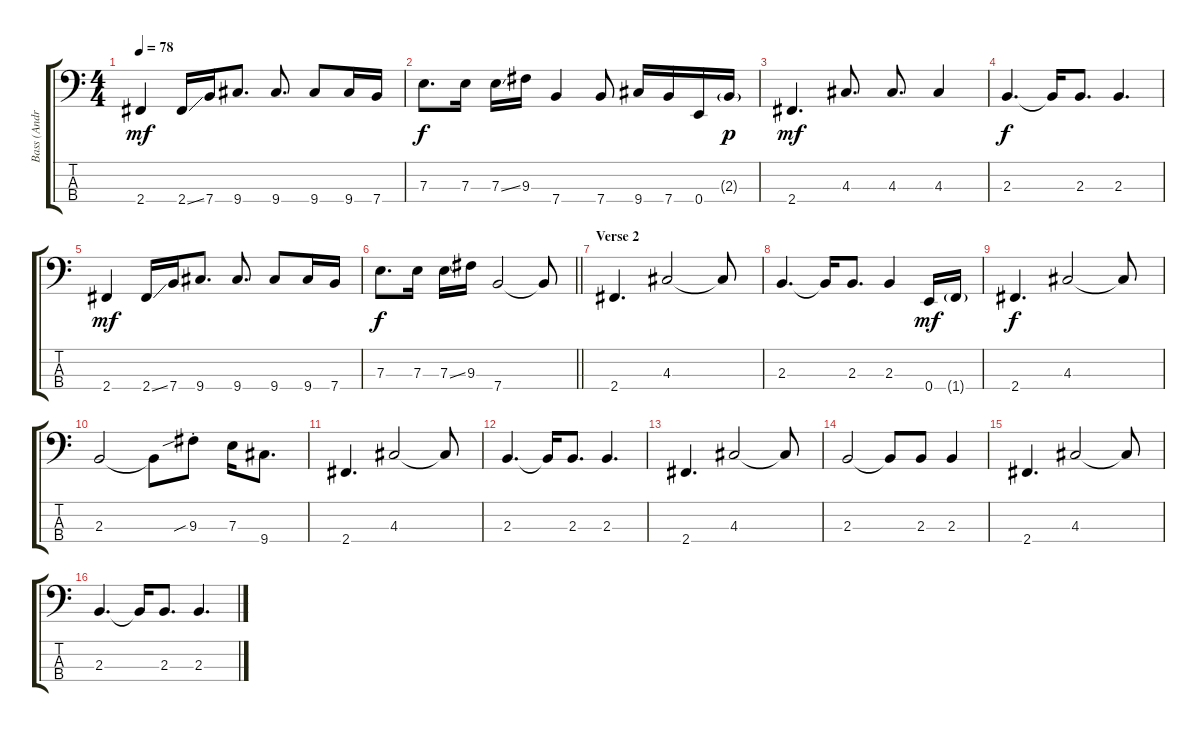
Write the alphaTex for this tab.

\track ("Bass (Andreas \"Dedi\" Herde)" "Bass (Andr") {instrument electricbassfinger}
\staff {score tabs}
\tuning (G2 D2 A1 E1) {hide}
\ts (4 4)
\tempo 78
\clef f4
\ks c
2.4.4{dy mf} 2.4{ss}.16 7.4.16 9.4.8{d} 9.4.8{d} 9.4.8 9.4.16 7.4.16 |
7.3.8{d dy f} 7.3.16 7.3{ss}.16 9.3.16 7.4.4 7.4.8 9.4.16 7.4.16 0.4.16 2.3{g}.16{dy p} |
2.4.4{d dy mf} 4.3.8{d} 4.3.8{d} 4.3.4 |
2.3.4{d dy f} 2.3{t}.16 2.3.8{d} 2.3.4{d} |
2.4.4{dy mf} 2.4{ss}.16 7.4.16 9.4.8{d} 9.4.8{d} 9.4.8 9.4.16 7.4.16 |
\barLineRight lightlight
7.3.8{d dy f} 7.3.16 7.3{ss}.16 9.3.16 7.4.2 7.4{t}.8 |
\section ("" "Verse 2")
2.4.4{d} 4.3.2 4.3{t}.8 |
2.3.4{d} 2.3{t}.16 2.3.8{d} 2.3.4 0.4.16{dy mf} 1.4{g}.16 |
2.4.4{d dy f} 4.3.2 4.3{t}.8 |
2.3.2 2.3{t}.8 9.3{sib st}.8 7.3.16 9.4.8{d} |
2.4.4{d} 4.3.2 4.3{t}.8 |
2.3.4{d} 2.3{t}.16 2.3.8{d} 2.3.4{d} |
2.4.4{d} 4.3.2 4.3{t}.8 |
2.3.2 2.3{t}.8 2.3.8 2.3.4 |
2.4.4{d} 4.3.2 4.3{t}.8 |
2.3.4{d} 2.3{t}.16 2.3.8{d} 2.3.4{d}
